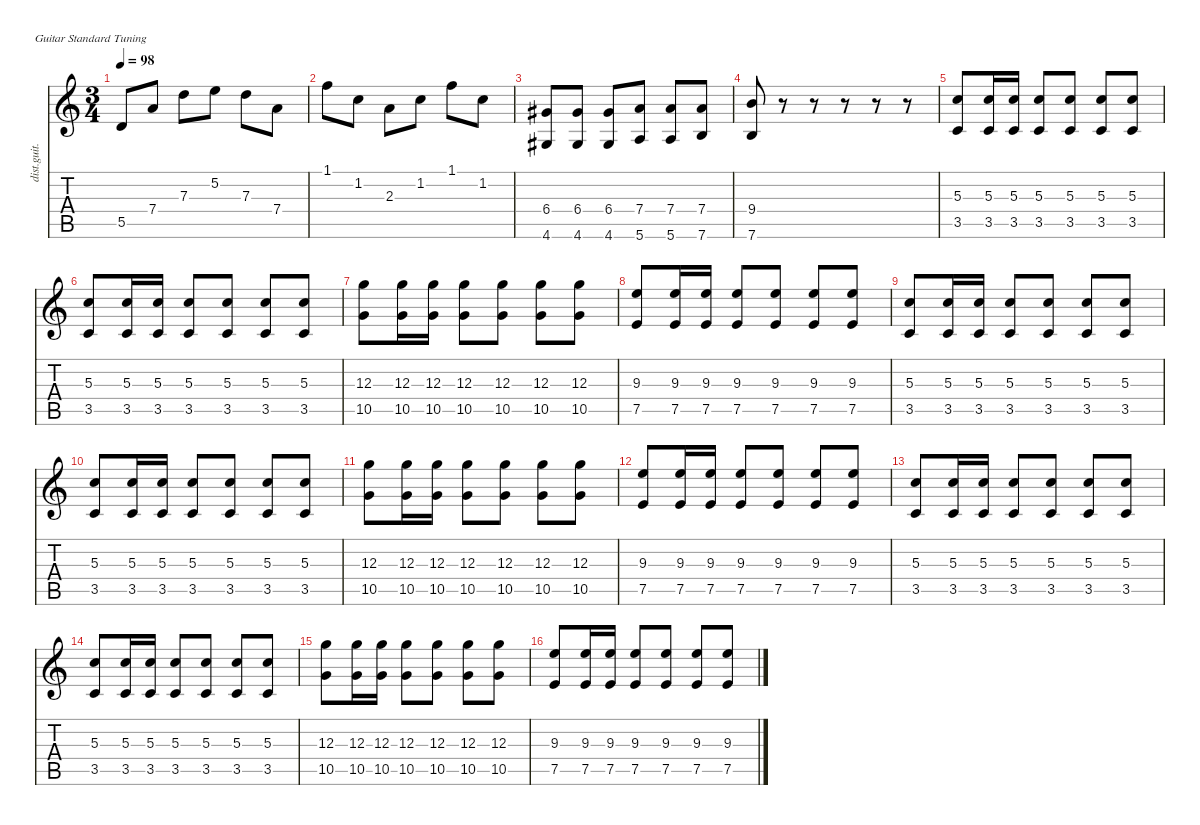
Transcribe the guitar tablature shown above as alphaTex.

\defaultSystemsLayout 4
\hideDynamics
\bracketExtendMode nobrackets
\otherSystemsTrackNameOrientation horizontal
\track ("гитара соло " "dist.guit.") {instrument distortionguitar}
\staff {score tabs}
\tuning (E4 B3 G3 D3 A2 E2)
\ts (3 4)
\tempo 98
\clef g2
\ks c
5.5.8{dy fff} 7.4.8 7.3.8 5.2.8 7.3.8 7.4.8 |
1.1.8 1.2.8 2.3.8 1.2.8 1.1.8 1.2.8 |
(6.4{acc #} 4.6{acc #}).8{instrument distortionguitar} (6.4{acc #} 4.6{acc #}).8 (6.4{acc #} 4.6{acc #}).8 (7.4 5.6).8 (7.4 5.6).8 (7.4 7.6).8 |
(9.4 7.6).8 r.8 r.8 r.8 r.8 r.8 |
(5.3 3.5).8{dy f} (5.3 3.5).16 (5.3 3.5).16 (5.3 3.5).8 (5.3 3.5).8 (5.3 3.5).8 (5.3 3.5).8 |
(5.3 3.5).8 (5.3 3.5).16 (5.3 3.5).16 (5.3 3.5).8 (5.3 3.5).8 (5.3 3.5).8 (5.3 3.5).8 |
(12.3 10.5).8 (12.3 10.5).16 (12.3 10.5).16 (12.3 10.5).8 (12.3 10.5).8 (12.3 10.5).8 (12.3 10.5).8 |
(9.3 7.5).8 (9.3 7.5).16 (9.3 7.5).16 (9.3 7.5).8 (9.3 7.5).8 (9.3 7.5).8 (9.3 7.5).8 |
(5.3 3.5).8 (5.3 3.5).16 (5.3 3.5).16 (5.3 3.5).8 (5.3 3.5).8 (5.3 3.5).8 (5.3 3.5).8 |
(5.3 3.5).8 (5.3 3.5).16 (5.3 3.5).16 (5.3 3.5).8 (5.3 3.5).8 (5.3 3.5).8 (5.3 3.5).8 |
(12.3 10.5).8 (12.3 10.5).16 (12.3 10.5).16 (12.3 10.5).8 (12.3 10.5).8 (12.3 10.5).8 (12.3 10.5).8 |
(9.3 7.5).8 (9.3 7.5).16 (9.3 7.5).16 (9.3 7.5).8 (9.3 7.5).8 (9.3 7.5).8 (9.3 7.5).8 |
(5.3 3.5).8 (5.3 3.5).16 (5.3 3.5).16 (5.3 3.5).8 (5.3 3.5).8 (5.3 3.5).8 (5.3 3.5).8 |
(5.3 3.5).8 (5.3 3.5).16 (5.3 3.5).16 (5.3 3.5).8 (5.3 3.5).8 (5.3 3.5).8 (5.3 3.5).8 |
(12.3 10.5).8 (12.3 10.5).16 (12.3 10.5).16 (12.3 10.5).8 (12.3 10.5).8 (12.3 10.5).8 (12.3 10.5).8 |
(9.3 7.5).8 (9.3 7.5).16 (9.3 7.5).16 (9.3 7.5).8 (9.3 7.5).8 (9.3 7.5).8 (9.3 7.5).8
